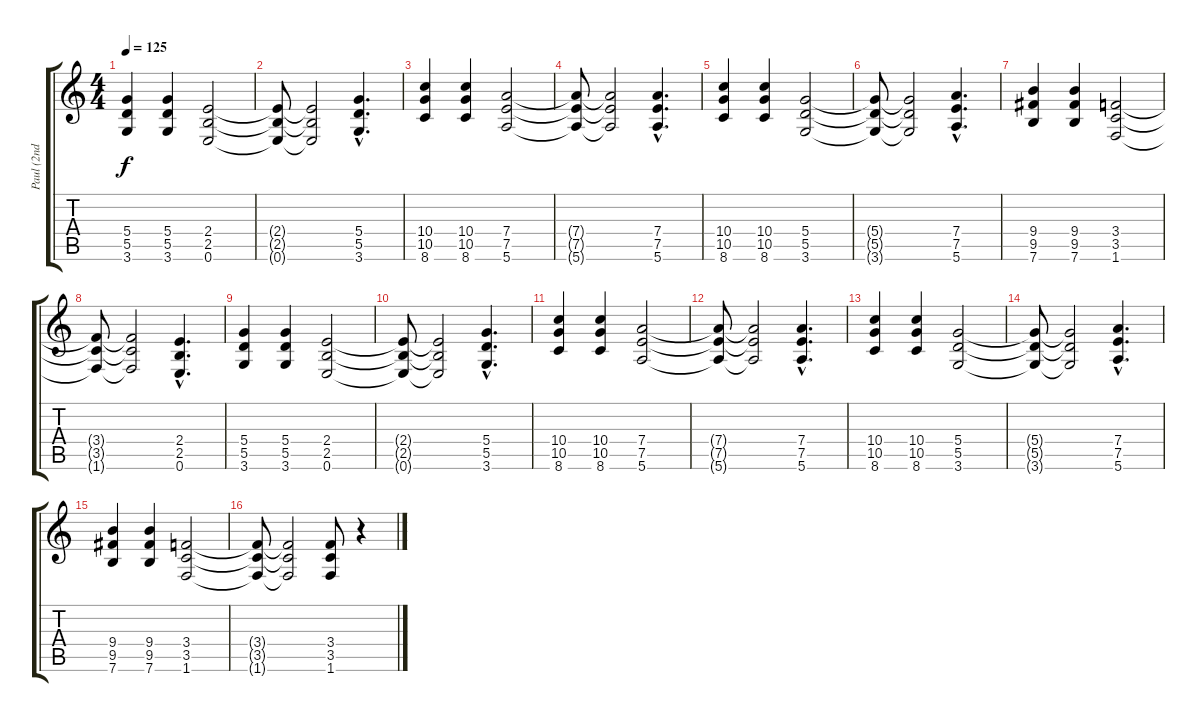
\track ("Paul (2nd Guitar)" "Paul (2nd ") {instrument distortionguitar}
\staff {score tabs}
\tuning (E4 B3 G3 D3 A2 E2) {hide}
\ts (4 4)
\tempo 125
\clef g2
\ks c
(5.4 5.5 3.6).4{dy f} (5.4 5.5 3.6).4 (2.4 2.5 0.6).2 |
(2.4{t} 2.5{t} 0.6{t}).8 (2.4{t} 2.5{t} 0.6{t}).2 (5.4{hac} 5.5{hac} 3.6{hac}).4{d} |
(10.4 10.5 8.6).4 (10.4 10.5 8.6).4 (7.4 7.5 5.6).2 |
(7.4{t} 7.5{t} 5.6{t}).8 (7.4{t} 7.5{t} 5.6{t}).2 (7.4{hac} 7.5{hac} 5.6{hac}).4{d} |
(10.4 10.5 8.6).4 (10.4 10.5 8.6).4 (5.4 5.5 3.6).2 |
(5.4{t} 5.5{t} 3.6{t}).8 (5.4{t} 5.5{t} 3.6{t}).2 (7.4{hac} 7.5{hac} 5.6{hac}).4{d} |
(9.4 9.5 7.6).4 (9.4 9.5 7.6).4 (3.4 3.5 1.6).2 |
(3.4{t} 3.5{t} 1.6{t}).8 (3.4{t} 3.5{t} 1.6{t}).2 (2.4{hac} 2.5{hac} 0.6{hac}).4{d} |
(5.4 5.5 3.6).4 (5.4 5.5 3.6).4 (2.4 2.5 0.6).2 |
(2.4{t} 2.5{t} 0.6{t}).8 (2.4{t} 2.5{t} 0.6{t}).2 (5.4{hac} 5.5{hac} 3.6{hac}).4{d} |
(10.4 10.5 8.6).4 (10.4 10.5 8.6).4 (7.4 7.5 5.6).2 |
(7.4{t} 7.5{t} 5.6{t}).8 (7.4{t} 7.5{t} 5.6{t}).2 (7.4{hac} 7.5{hac} 5.6{hac}).4{d} |
(10.4 10.5 8.6).4 (10.4 10.5 8.6).4 (5.4 5.5 3.6).2 |
(5.4{t} 5.5{t} 3.6{t}).8 (5.4{t} 5.5{t} 3.6{t}).2 (7.4{hac} 7.5{hac} 5.6{hac}).4{d} |
(9.4 9.5 7.6).4 (9.4 9.5 7.6).4 (3.4 3.5 1.6).2 |
(3.4{t} 3.5{t} 1.6{t}).8 (3.4{t} 3.5{t} 1.6{t}).2 (3.4 3.5 1.6).8 r.4
